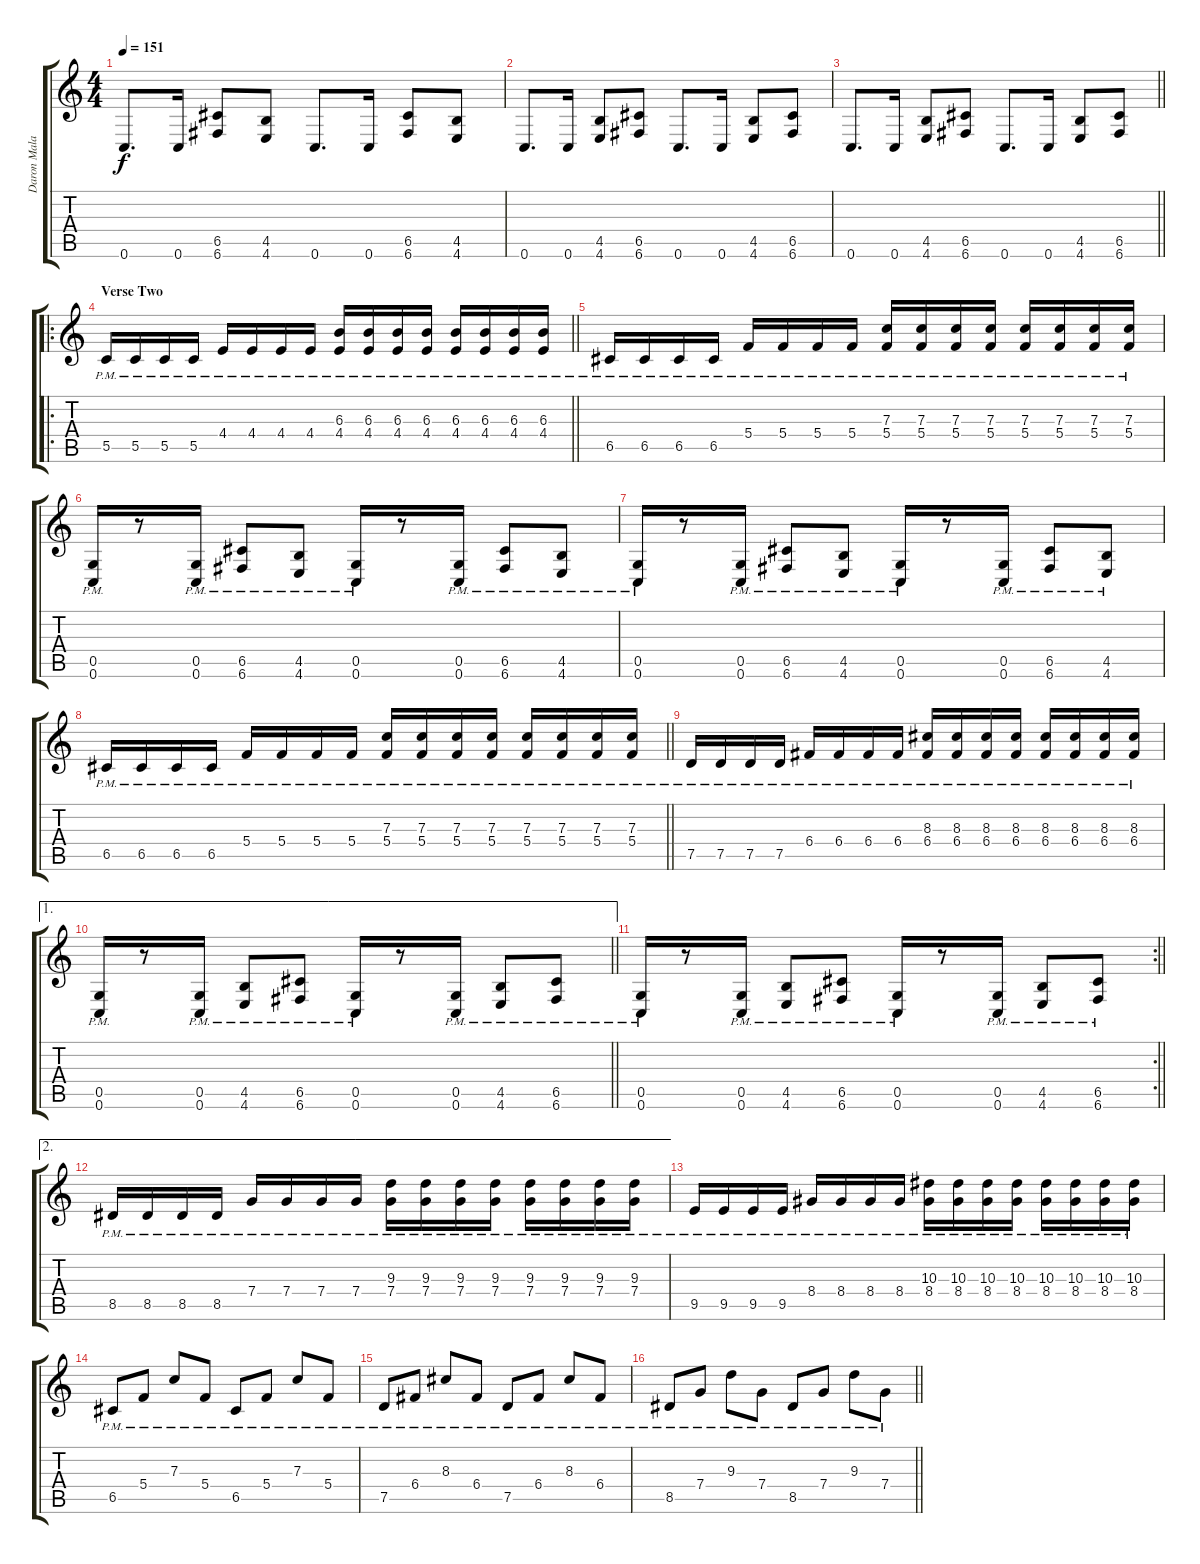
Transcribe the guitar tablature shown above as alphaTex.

\track ("Daron Malakian" "Daron Mala") {instrument distortionguitar}
\staff {score tabs}
\tuning (D4 A3 F3 C3 G2 C2) {hide}
\ts (4 4)
\tempo 151
\clef g2
\ks c
0.6.8{d dy f} 0.6.16 (6.5 6.6).8 (4.5 4.6).8 0.6.8{d} 0.6.16 (6.5 6.6).8 (4.5 4.6).8 |
0.6.8{d} 0.6.16 (4.5 4.6).8 (6.5 6.6).8 0.6.8{d} 0.6.16 (4.5 4.6).8 (6.5 6.6).8 |
\barLineRight lightlight
0.6.8{d} 0.6.16 (4.5 4.6).8 (6.5 6.6).8 0.6.8{d} 0.6.16 (4.5 4.6).8 (6.5 6.6).8 |
\ro
\section ("" "Verse Two")
\barLineRight lightlight
5.5{pm}.16 5.5{pm}.16 5.5{pm}.16 5.5{pm}.16 4.4{pm}.16 4.4{pm}.16 4.4{pm}.16 4.4{pm}.16 (6.3{pm} 4.4{pm}).16 (6.3{pm} 4.4{pm}).16 (6.3{pm} 4.4{pm}).16 (6.3{pm} 4.4{pm}).16 (6.3{pm} 4.4{pm}).16 (6.3{pm} 4.4{pm}).16 (6.3{pm} 4.4{pm}).16 (6.3{pm} 4.4{pm}).16 |
6.5{pm}.16 6.5{pm}.16 6.5{pm}.16 6.5{pm}.16 5.4{pm}.16 5.4{pm}.16 5.4{pm}.16 5.4{pm}.16 (7.3{pm} 5.4{pm}).16 (7.3{pm} 5.4{pm}).16 (7.3{pm} 5.4{pm}).16 (7.3{pm} 5.4{pm}).16 (7.3{pm} 5.4{pm}).16 (7.3{pm} 5.4{pm}).16 (7.3{pm} 5.4{pm}).16 (7.3{pm} 5.4{pm}).16 |
(0.5{pm} 0.6{pm}).16 r.8 (0.5{pm} 0.6{pm}).16 (6.5{pm} 6.6{pm}).8 (4.5{pm} 4.6{pm}).8 (0.5{pm} 0.6{pm}).16 r.8 (0.5{pm} 0.6{pm}).16 (6.5{pm} 6.6{pm}).8 (4.5{pm} 4.6{pm}).8 |
(0.5{pm} 0.6{pm}).16 r.8 (0.5{pm} 0.6{pm}).16 (6.5{pm} 6.6{pm}).8 (4.5{pm} 4.6{pm}).8 (0.5{pm} 0.6{pm}).16 r.8 (0.5{pm} 0.6{pm}).16 (6.5{pm} 6.6{pm}).8 (4.5{pm} 4.6{pm}).8 |
\barLineRight lightlight
6.5{pm}.16 6.5{pm}.16 6.5{pm}.16 6.5{pm}.16 5.4{pm}.16 5.4{pm}.16 5.4{pm}.16 5.4{pm}.16 (7.3{pm} 5.4{pm}).16 (7.3{pm} 5.4{pm}).16 (7.3{pm} 5.4{pm}).16 (7.3{pm} 5.4{pm}).16 (7.3{pm} 5.4{pm}).16 (7.3{pm} 5.4{pm}).16 (7.3{pm} 5.4{pm}).16 (7.3{pm} 5.4{pm}).16 |
7.5{pm}.16 7.5{pm}.16 7.5{pm}.16 7.5{pm}.16 6.4{pm}.16 6.4{pm}.16 6.4{pm}.16 6.4{pm}.16 (8.3{pm} 6.4{pm}).16 (8.3{pm} 6.4{pm}).16 (8.3{pm} 6.4{pm}).16 (8.3{pm} 6.4{pm}).16 (8.3{pm} 6.4{pm}).16 (8.3{pm} 6.4{pm}).16 (8.3{pm} 6.4{pm}).16 (8.3{pm} 6.4{pm}).16 |
\ae 1
\barLineRight lightlight
(0.5{pm} 0.6{pm}).16 r.8 (0.5{pm} 0.6{pm}).16 (4.5{pm} 4.6{pm}).8 (6.5{pm} 6.6{pm}).8 (0.5{pm} 0.6{pm}).16 r.8 (0.5{pm} 0.6{pm}).16 (4.5{pm} 4.6{pm}).8 (6.5{pm} 6.6{pm}).8 |
\rc 2
\barLineRight lightlight
(0.5{pm} 0.6{pm}).16 r.8 (0.5{pm} 0.6{pm}).16 (4.5{pm} 4.6{pm}).8 (6.5{pm} 6.6{pm}).8 (0.5{pm} 0.6{pm}).16 r.8 (0.5{pm} 0.6{pm}).16 (4.5{pm} 4.6{pm}).8 (6.5{pm} 6.6{pm}).8 |
\ae 2
8.5{pm}.16 8.5{pm}.16 8.5{pm}.16 8.5{pm}.16 7.4{pm}.16 7.4{pm}.16 7.4{pm}.16 7.4{pm}.16 (9.3{pm} 7.4{pm}).16 (9.3{pm} 7.4{pm}).16 (9.3{pm} 7.4{pm}).16 (9.3{pm} 7.4{pm}).16 (9.3{pm} 7.4{pm}).16 (9.3{pm} 7.4{pm}).16 (9.3{pm} 7.4{pm}).16 (9.3{pm} 7.4{pm}).16 |
9.5{pm}.16 9.5{pm}.16 9.5{pm}.16 9.5{pm}.16 8.4{pm}.16 8.4{pm}.16 8.4{pm}.16 8.4{pm}.16 (10.3{pm} 8.4{pm}).16 (10.3{pm} 8.4{pm}).16 (10.3{pm} 8.4{pm}).16 (10.3{pm} 8.4{pm}).16 (10.3{pm} 8.4{pm}).16 (10.3{pm} 8.4{pm}).16 (10.3{pm} 8.4{pm}).16 (10.3{pm} 8.4{pm}).16 |
6.5{pm}.8 5.4{pm}.8 7.3{pm}.8 5.4{pm}.8 6.5{pm}.8 5.4{pm}.8 7.3{pm}.8 5.4{pm}.8 |
7.5{pm}.8 6.4{pm}.8 8.3{pm}.8 6.4{pm}.8 7.5{pm}.8 6.4{pm}.8 8.3{pm}.8 6.4{pm}.8 |
\barLineRight lightlight
8.5{pm}.8 7.4{pm}.8 9.3{pm}.8 7.4{pm}.8 8.5{pm}.8 7.4{pm}.8 9.3{pm}.8 7.4{pm}.8
